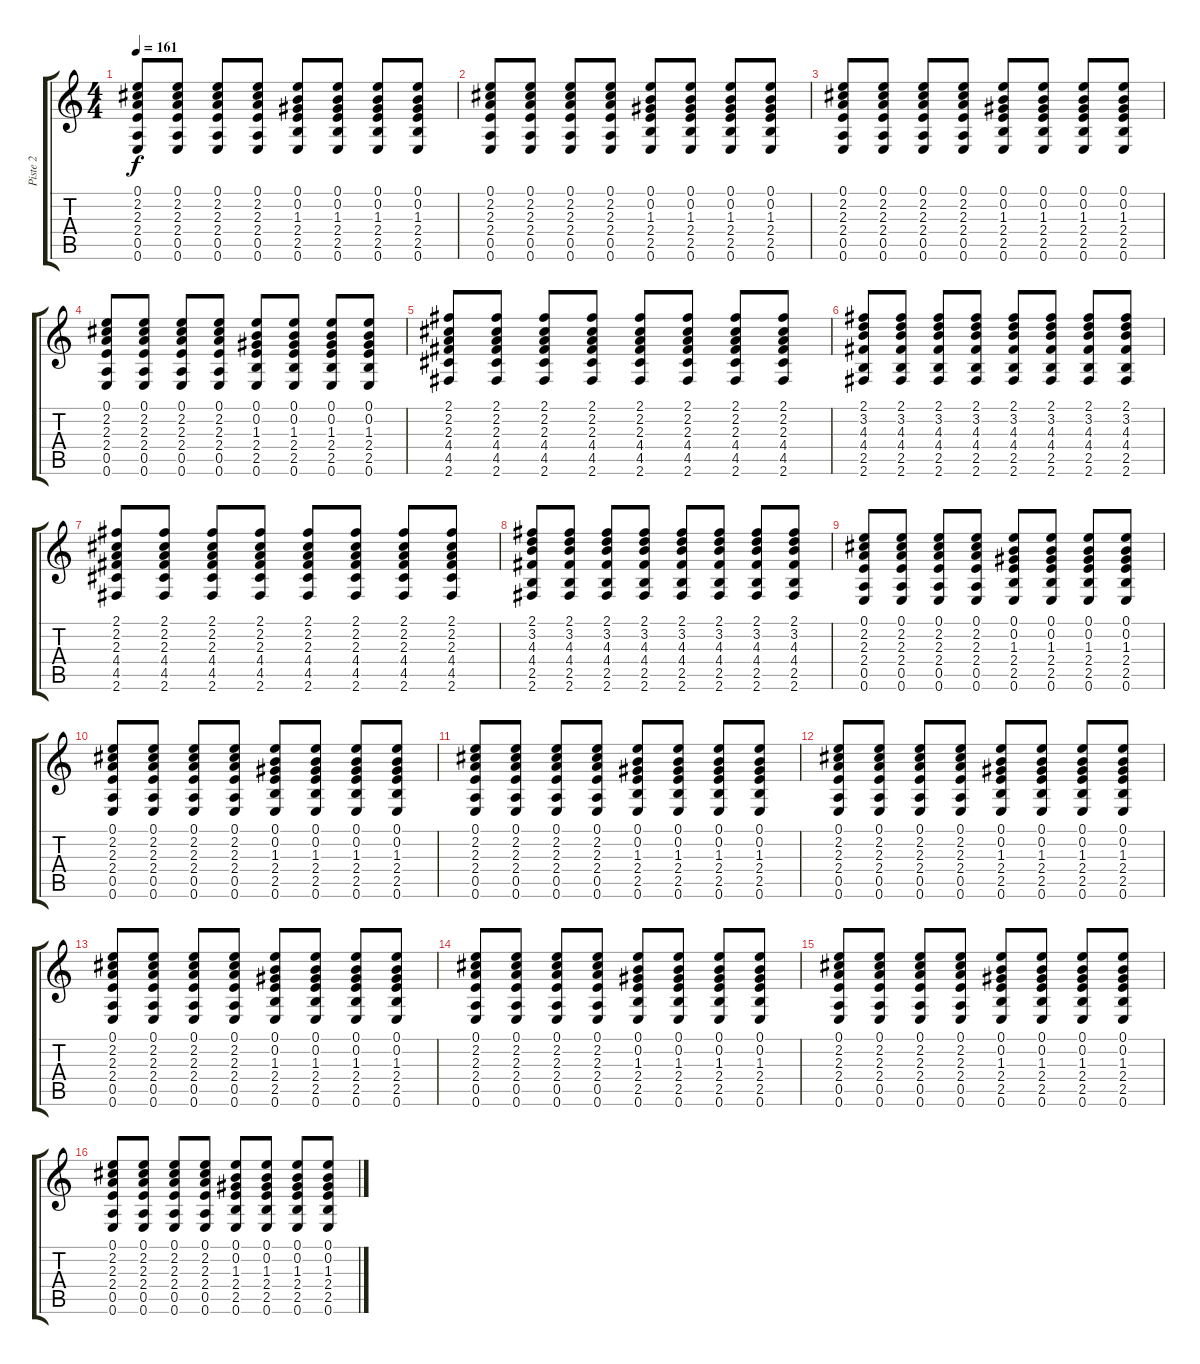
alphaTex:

\track ("Piste 2" "Piste 2") {instrument overdrivenguitar}
\staff {score tabs}
\tuning (E4 B3 G3 D3 A2 E2) {hide}
\ts (4 4)
\tempo 161
\clef g2
\ks c
(0.1 2.2 2.3 2.4 0.5 0.6).8{dy f} (0.1 2.2 2.3 2.4 0.5 0.6).8 (0.1 2.2 2.3 2.4 0.5 0.6).8 (0.1 2.2 2.3 2.4 0.5 0.6).8 (0.1 0.2 1.3 2.4 2.5 0.6).8 (0.1 0.2 1.3 2.4 2.5 0.6).8 (0.1 0.2 1.3 2.4 2.5 0.6).8 (0.1 0.2 1.3 2.4 2.5 0.6).8 |
(0.1 2.2 2.3 2.4 0.5 0.6).8 (0.1 2.2 2.3 2.4 0.5 0.6).8 (0.1 2.2 2.3 2.4 0.5 0.6).8 (0.1 2.2 2.3 2.4 0.5 0.6).8 (0.1 0.2 1.3 2.4 2.5 0.6).8 (0.1 0.2 1.3 2.4 2.5 0.6).8 (0.1 0.2 1.3 2.4 2.5 0.6).8 (0.1 0.2 1.3 2.4 2.5 0.6).8 |
(0.1 2.2 2.3 2.4 0.5 0.6).8 (0.1 2.2 2.3 2.4 0.5 0.6).8 (0.1 2.2 2.3 2.4 0.5 0.6).8 (0.1 2.2 2.3 2.4 0.5 0.6).8 (0.1 0.2 1.3 2.4 2.5 0.6).8 (0.1 0.2 1.3 2.4 2.5 0.6).8 (0.1 0.2 1.3 2.4 2.5 0.6).8 (0.1 0.2 1.3 2.4 2.5 0.6).8 |
(0.1 2.2 2.3 2.4 0.5 0.6).8 (0.1 2.2 2.3 2.4 0.5 0.6).8 (0.1 2.2 2.3 2.4 0.5 0.6).8 (0.1 2.2 2.3 2.4 0.5 0.6).8 (0.1 0.2 1.3 2.4 2.5 0.6).8 (0.1 0.2 1.3 2.4 2.5 0.6).8 (0.1 0.2 1.3 2.4 2.5 0.6).8 (0.1 0.2 1.3 2.4 2.5 0.6).8 |
(2.1 2.2 2.3 4.4 4.5 2.6).8 (2.1 2.2 2.3 4.4 4.5 2.6).8 (2.1 2.2 2.3 4.4 4.5 2.6).8 (2.1 2.2 2.3 4.4 4.5 2.6).8 (2.1 2.2 2.3 4.4 4.5 2.6).8 (2.1 2.2 2.3 4.4 4.5 2.6).8 (2.1 2.2 2.3 4.4 4.5 2.6).8 (2.1 2.2 2.3 4.4 4.5 2.6).8 |
(2.1 3.2 4.3 4.4 2.5 2.6).8 (2.1 3.2 4.3 4.4 2.5 2.6).8 (2.1 3.2 4.3 4.4 2.5 2.6).8 (2.1 3.2 4.3 4.4 2.5 2.6).8 (2.1 3.2 4.3 4.4 2.5 2.6).8 (2.1 3.2 4.3 4.4 2.5 2.6).8 (2.1 3.2 4.3 4.4 2.5 2.6).8 (2.1 3.2 4.3 4.4 2.5 2.6).8 |
(2.1 2.2 2.3 4.4 4.5 2.6).8 (2.1 2.2 2.3 4.4 4.5 2.6).8 (2.1 2.2 2.3 4.4 4.5 2.6).8 (2.1 2.2 2.3 4.4 4.5 2.6).8 (2.1 2.2 2.3 4.4 4.5 2.6).8 (2.1 2.2 2.3 4.4 4.5 2.6).8 (2.1 2.2 2.3 4.4 4.5 2.6).8 (2.1 2.2 2.3 4.4 4.5 2.6).8 |
(2.1 3.2 4.3 4.4 2.5 2.6).8 (2.1 3.2 4.3 4.4 2.5 2.6).8 (2.1 3.2 4.3 4.4 2.5 2.6).8 (2.1 3.2 4.3 4.4 2.5 2.6).8 (2.1 3.2 4.3 4.4 2.5 2.6).8 (2.1 3.2 4.3 4.4 2.5 2.6).8 (2.1 3.2 4.3 4.4 2.5 2.6).8 (2.1 3.2 4.3 4.4 2.5 2.6).8 |
(0.1 2.2 2.3 2.4 0.5 0.6).8 (0.1 2.2 2.3 2.4 0.5 0.6).8 (0.1 2.2 2.3 2.4 0.5 0.6).8 (0.1 2.2 2.3 2.4 0.5 0.6).8 (0.1 0.2 1.3 2.4 2.5 0.6).8 (0.1 0.2 1.3 2.4 2.5 0.6).8 (0.1 0.2 1.3 2.4 2.5 0.6).8 (0.1 0.2 1.3 2.4 2.5 0.6).8 |
(0.1 2.2 2.3 2.4 0.5 0.6).8 (0.1 2.2 2.3 2.4 0.5 0.6).8 (0.1 2.2 2.3 2.4 0.5 0.6).8 (0.1 2.2 2.3 2.4 0.5 0.6).8 (0.1 0.2 1.3 2.4 2.5 0.6).8 (0.1 0.2 1.3 2.4 2.5 0.6).8 (0.1 0.2 1.3 2.4 2.5 0.6).8 (0.1 0.2 1.3 2.4 2.5 0.6).8 |
(0.1 2.2 2.3 2.4 0.5 0.6).8 (0.1 2.2 2.3 2.4 0.5 0.6).8 (0.1 2.2 2.3 2.4 0.5 0.6).8 (0.1 2.2 2.3 2.4 0.5 0.6).8 (0.1 0.2 1.3 2.4 2.5 0.6).8 (0.1 0.2 1.3 2.4 2.5 0.6).8 (0.1 0.2 1.3 2.4 2.5 0.6).8 (0.1 0.2 1.3 2.4 2.5 0.6).8 |
(0.1 2.2 2.3 2.4 0.5 0.6).8 (0.1 2.2 2.3 2.4 0.5 0.6).8 (0.1 2.2 2.3 2.4 0.5 0.6).8 (0.1 2.2 2.3 2.4 0.5 0.6).8 (0.1 0.2 1.3 2.4 2.5 0.6).8 (0.1 0.2 1.3 2.4 2.5 0.6).8 (0.1 0.2 1.3 2.4 2.5 0.6).8 (0.1 0.2 1.3 2.4 2.5 0.6).8 |
(0.1 2.2 2.3 2.4 0.5 0.6).8 (0.1 2.2 2.3 2.4 0.5 0.6).8 (0.1 2.2 2.3 2.4 0.5 0.6).8 (0.1 2.2 2.3 2.4 0.5 0.6).8 (0.1 0.2 1.3 2.4 2.5 0.6).8 (0.1 0.2 1.3 2.4 2.5 0.6).8 (0.1 0.2 1.3 2.4 2.5 0.6).8 (0.1 0.2 1.3 2.4 2.5 0.6).8 |
(0.1 2.2 2.3 2.4 0.5 0.6).8 (0.1 2.2 2.3 2.4 0.5 0.6).8 (0.1 2.2 2.3 2.4 0.5 0.6).8 (0.1 2.2 2.3 2.4 0.5 0.6).8 (0.1 0.2 1.3 2.4 2.5 0.6).8 (0.1 0.2 1.3 2.4 2.5 0.6).8 (0.1 0.2 1.3 2.4 2.5 0.6).8 (0.1 0.2 1.3 2.4 2.5 0.6).8 |
(0.1 2.2 2.3 2.4 0.5 0.6).8 (0.1 2.2 2.3 2.4 0.5 0.6).8 (0.1 2.2 2.3 2.4 0.5 0.6).8 (0.1 2.2 2.3 2.4 0.5 0.6).8 (0.1 0.2 1.3 2.4 2.5 0.6).8 (0.1 0.2 1.3 2.4 2.5 0.6).8 (0.1 0.2 1.3 2.4 2.5 0.6).8 (0.1 0.2 1.3 2.4 2.5 0.6).8 |
(0.1 2.2 2.3 2.4 0.5 0.6).8 (0.1 2.2 2.3 2.4 0.5 0.6).8 (0.1 2.2 2.3 2.4 0.5 0.6).8 (0.1 2.2 2.3 2.4 0.5 0.6).8 (0.1 0.2 1.3 2.4 2.5 0.6).8 (0.1 0.2 1.3 2.4 2.5 0.6).8 (0.1 0.2 1.3 2.4 2.5 0.6).8 (0.1 0.2 1.3 2.4 2.5 0.6).8
